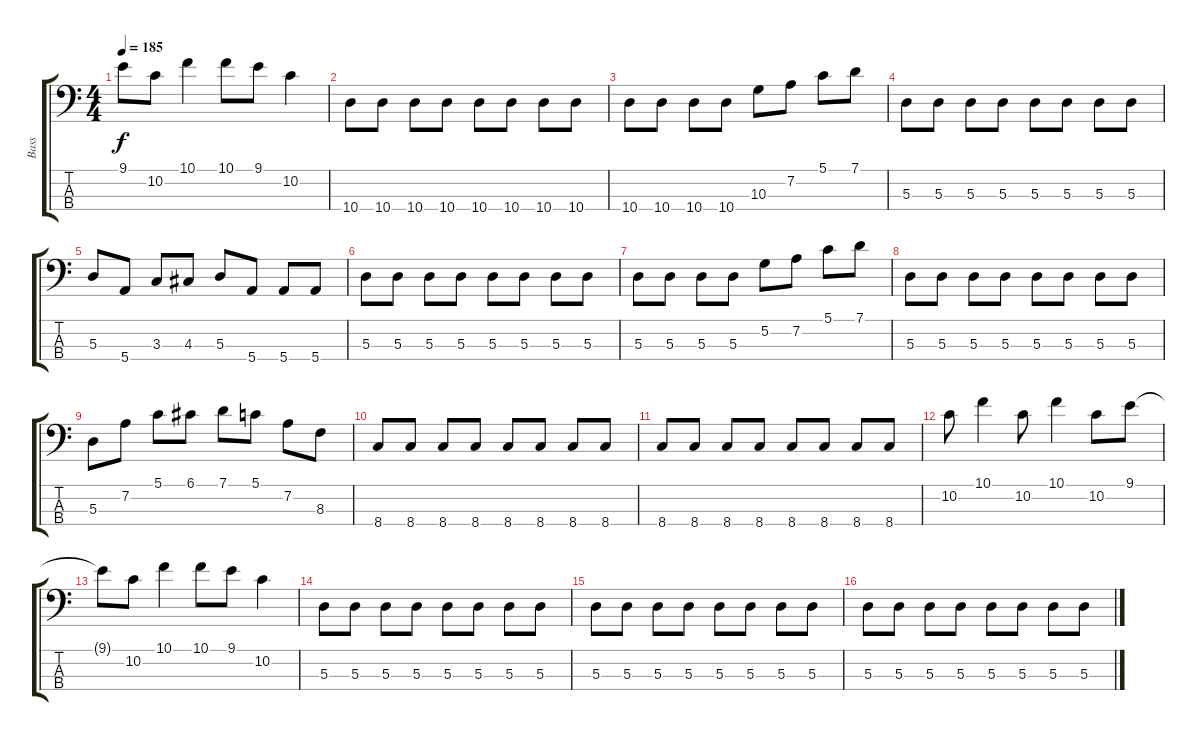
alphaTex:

\track ("Bass" "Bass") {instrument electricbasspick}
\staff {score tabs}
\tuning (G2 D2 A1 E1) {hide}
\ts (4 4)
\tempo 185
\clef f4
\ks c
9.1{t}.8{dy f} 10.2.8 10.1.4 10.1.8 9.1.8 10.2.4 |
10.4.8 10.4.8 10.4.8 10.4.8 10.4.8 10.4.8 10.4.8 10.4.8 |
10.4.8 10.4.8 10.4.8 10.4.8 10.3.8 7.2.8 5.1.8 7.1.8 |
5.3.8 5.3.8 5.3.8 5.3.8 5.3.8 5.3.8 5.3.8 5.3.8 |
5.3.8 5.4.8 3.3.8 4.3.8 5.3.8 5.4.8 5.4.8 5.4.8 |
5.3.8 5.3.8 5.3.8 5.3.8 5.3.8 5.3.8 5.3.8 5.3.8 |
5.3.8 5.3.8 5.3.8 5.3.8 5.2.8 7.2.8 5.1.8 7.1.8 |
5.3.8 5.3.8 5.3.8 5.3.8 5.3.8 5.3.8 5.3.8 5.3.8 |
5.3.8 7.2.8 5.1.8 6.1.8 7.1.8 5.1.8 7.2.8 8.3.8 |
8.4.8 8.4.8 8.4.8 8.4.8 8.4.8 8.4.8 8.4.8 8.4.8 |
8.4.8 8.4.8 8.4.8 8.4.8 8.4.8 8.4.8 8.4.8 8.4.8 |
10.2.8 10.1.4 10.2.8 10.1.4 10.2.8 9.1.8 |
9.1{t}.8 10.2.8 10.1.4 10.1.8 9.1.8 10.2.4 |
5.3.8 5.3.8 5.3.8 5.3.8 5.3.8 5.3.8 5.3.8 5.3.8 |
5.3.8 5.3.8 5.3.8 5.3.8 5.3.8 5.3.8 5.3.8 5.3.8 |
5.3.8 5.3.8 5.3.8 5.3.8 5.3.8 5.3.8 5.3.8 5.3.8
